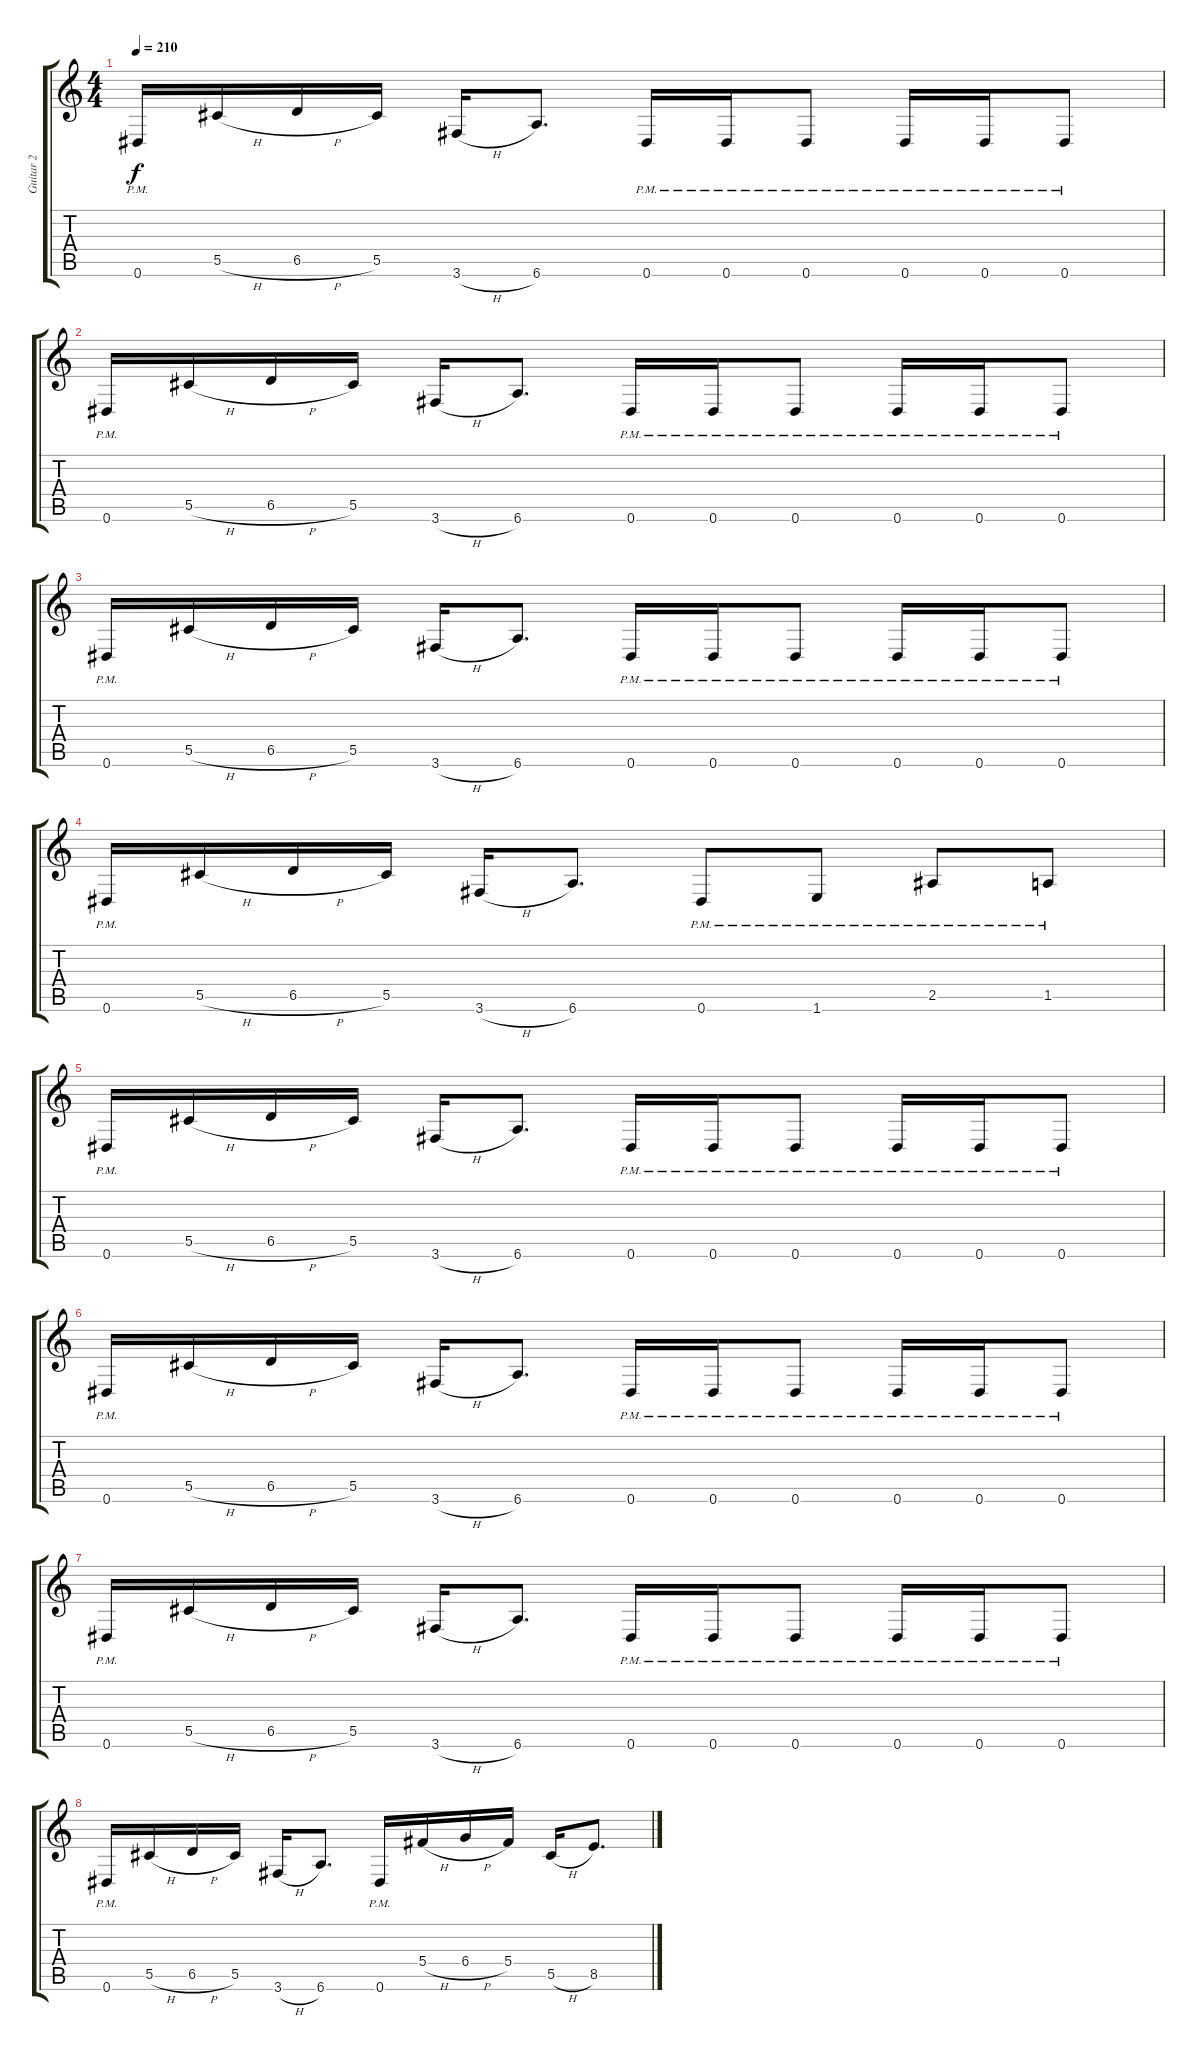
\track ("Guitar 2" "Guitar 2") {instrument distortionguitar}
\staff {score tabs}
\tuning (Eb4 Bb3 Gb3 Db3 Ab2 Eb2) {hide}
\ts (4 4)
\tempo 210
\clef g2
\ks c
0.6{pm}.16{dy f} 5.5{h}.16 6.5{h}.16 5.5.16 3.6{h}.16 6.6.8{d} 0.6{pm}.16 0.6{pm}.16 0.6{pm}.8 0.6{pm}.16 0.6{pm}.16 0.6{pm}.8 |
0.6{pm}.16 5.5{h}.16 6.5{h}.16 5.5.16 3.6{h}.16 6.6.8{d} 0.6{pm}.16 0.6{pm}.16 0.6{pm}.8 0.6{pm}.16 0.6{pm}.16 0.6{pm}.8 |
0.6{pm}.16 5.5{h}.16 6.5{h}.16 5.5.16 3.6{h}.16 6.6.8{d} 0.6{pm}.16 0.6{pm}.16 0.6{pm}.8 0.6{pm}.16 0.6{pm}.16 0.6{pm}.8 |
0.6{pm}.16 5.5{h}.16 6.5{h}.16 5.5.16 3.6{h}.16 6.6.8{d} 0.6{pm}.8 1.6{pm}.8 2.5{pm}.8 1.5{pm}.8 |
0.6{pm}.16 5.5{h}.16 6.5{h}.16 5.5.16 3.6{h}.16 6.6.8{d} 0.6{pm}.16 0.6{pm}.16 0.6{pm}.8 0.6{pm}.16 0.6{pm}.16 0.6{pm}.8 |
0.6{pm}.16 5.5{h}.16 6.5{h}.16 5.5.16 3.6{h}.16 6.6.8{d} 0.6{pm}.16 0.6{pm}.16 0.6{pm}.8 0.6{pm}.16 0.6{pm}.16 0.6{pm}.8 |
0.6{pm}.16 5.5{h}.16 6.5{h}.16 5.5.16 3.6{h}.16 6.6.8{d} 0.6{pm}.16 0.6{pm}.16 0.6{pm}.8 0.6{pm}.16 0.6{pm}.16 0.6{pm}.8 |
0.6{pm}.16 5.5{h}.16 6.5{h}.16 5.5.16 3.6{h}.16 6.6.8{d} 0.6{pm}.16 5.4{h}.16 6.4{h}.16 5.4.16 5.5{h}.16 8.5.8{d}
